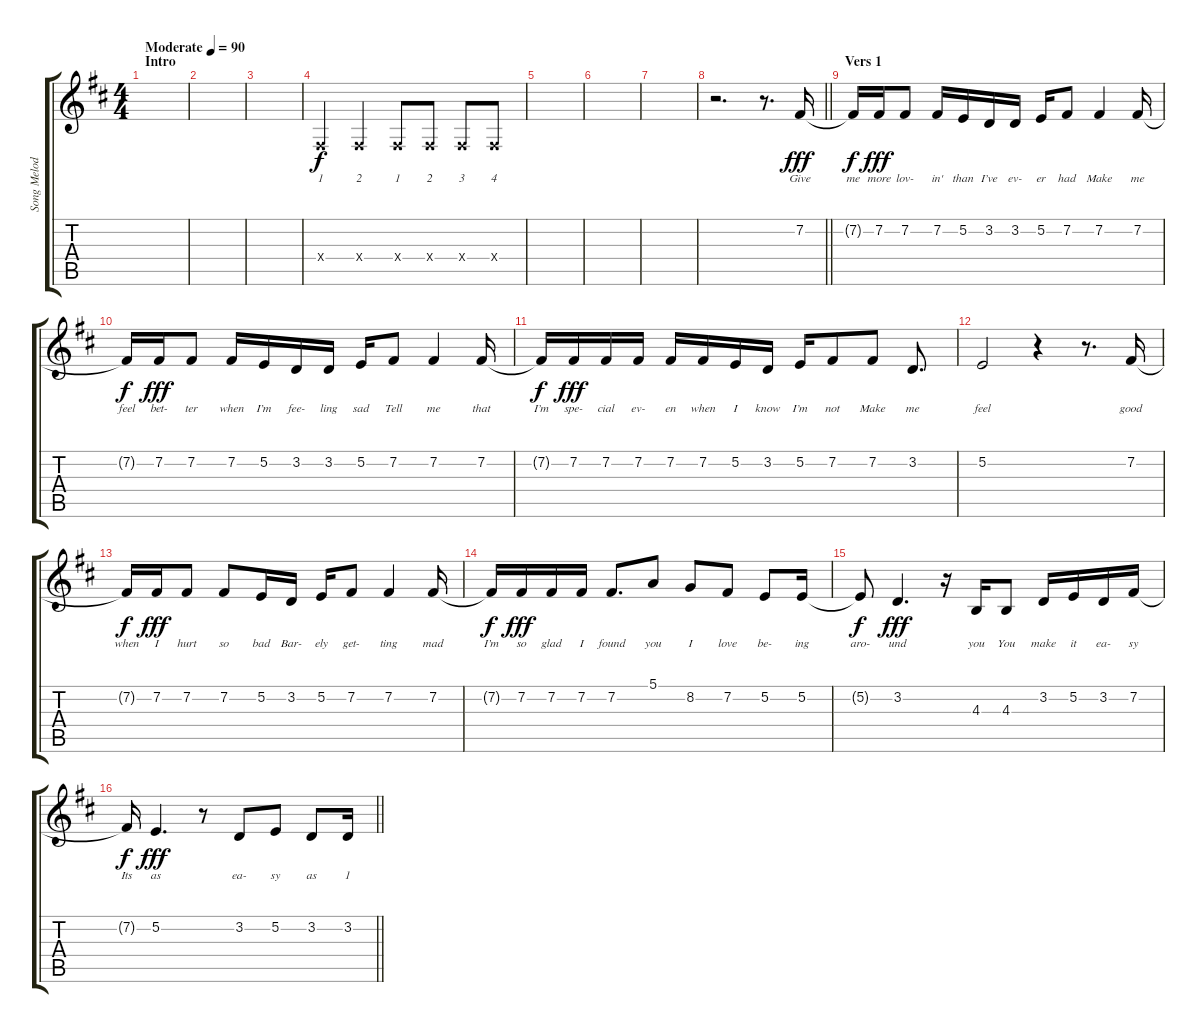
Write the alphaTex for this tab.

\track ("Song Melody" "Song Melod") {instrument viola}
\staff {score tabs}
\tuning (E4 B3 G3 D3 A2 E2) {hide}
\ts (4 4)
\section ("" "Intro")
\tempo (90 "Moderate")
\clef g2
\ks d
|
|
|
4.4{x}.4{lyrics (0 "1") lyrics (1 "") lyrics (2 "") lyrics (3 "") lyrics (4 "")} 4.4{x}.4{lyrics (0 "2") lyrics (1 "") lyrics (2 "") lyrics (3 "") lyrics (4 "")} 4.4{x}.8{lyrics (0 "1") lyrics (1 "") lyrics (2 "") lyrics (3 "") lyrics (4 "")} 4.4{x}.8{lyrics (0 "2") lyrics (1 "") lyrics (2 "") lyrics (3 "") lyrics (4 "")} 4.4{x}.8{lyrics (0 "3") lyrics (1 "") lyrics (2 "") lyrics (3 "") lyrics (4 "")} 4.4{x}.8{lyrics (0 "4") lyrics (1 "") lyrics (2 "") lyrics (3 "") lyrics (4 "")} |
|
|
|
\barLineRight lightlight
r.2{d} r.8{d} 7.2.16{lyrics (0 "Give") lyrics (1 "") lyrics (2 "") lyrics (3 "") lyrics (4 "") dy fff} |
\section ("" "Vers 1")
7.2{t}.16{lyrics (0 "me") lyrics (1 "") lyrics (2 "") lyrics (3 "") lyrics (4 "") dy f} 7.2.16{lyrics (0 "more") lyrics (1 "") lyrics (2 "") lyrics (3 "") lyrics (4 "") dy fff} 7.2.8{lyrics (0 "lov-") lyrics (1 "") lyrics (2 "") lyrics (3 "") lyrics (4 "")} 7.2.16{lyrics (0 "in'") lyrics (1 "") lyrics (2 "") lyrics (3 "") lyrics (4 "")} 5.2.16{lyrics (0 "than") lyrics (1 "") lyrics (2 "") lyrics (3 "") lyrics (4 "")} 3.2.16{lyrics (0 "I’ve") lyrics (1 "") lyrics (2 "") lyrics (3 "") lyrics (4 "")} 3.2.16{lyrics (0 "ev-") lyrics (1 "") lyrics (2 "") lyrics (3 "") lyrics (4 "")} 5.2.16{lyrics (0 "er") lyrics (1 "") lyrics (2 "") lyrics (3 "") lyrics (4 "")} 7.2.8{lyrics (0 "had") lyrics (1 "") lyrics (2 "") lyrics (3 "") lyrics (4 "")} 7.2.4{lyrics (0 "Make") lyrics (1 "") lyrics (2 "") lyrics (3 "") lyrics (4 "")} 7.2.16{lyrics (0 "me") lyrics (1 "") lyrics (2 "") lyrics (3 "") lyrics (4 "")} |
7.2{t}.16{lyrics (0 "feel") lyrics (1 "") lyrics (2 "") lyrics (3 "") lyrics (4 "") dy f} 7.2.16{lyrics (0 "bet-") lyrics (1 "") lyrics (2 "") lyrics (3 "") lyrics (4 "") dy fff} 7.2.8{lyrics (0 "ter") lyrics (1 "") lyrics (2 "") lyrics (3 "") lyrics (4 "")} 7.2.16{lyrics (0 "when") lyrics (1 "") lyrics (2 "") lyrics (3 "") lyrics (4 "")} 5.2.16{lyrics (0 "I’m") lyrics (1 "") lyrics (2 "") lyrics (3 "") lyrics (4 "")} 3.2.16{lyrics (0 "fee-") lyrics (1 "") lyrics (2 "") lyrics (3 "") lyrics (4 "")} 3.2.16{lyrics (0 "ling") lyrics (1 "") lyrics (2 "") lyrics (3 "") lyrics (4 "")} 5.2.16{lyrics (0 "sad") lyrics (1 "") lyrics (2 "") lyrics (3 "") lyrics (4 "")} 7.2.8{lyrics (0 "Tell") lyrics (1 "") lyrics (2 "") lyrics (3 "") lyrics (4 "")} 7.2.4{lyrics (0 "me") lyrics (1 "") lyrics (2 "") lyrics (3 "") lyrics (4 "")} 7.2.16{lyrics (0 "that") lyrics (1 "") lyrics (2 "") lyrics (3 "") lyrics (4 "")} |
7.2{t}.16{lyrics (0 "I’m") lyrics (1 "") lyrics (2 "") lyrics (3 "") lyrics (4 "") dy f} 7.2.16{lyrics (0 "spe-") lyrics (1 "") lyrics (2 "") lyrics (3 "") lyrics (4 "") dy fff} 7.2.16{lyrics (0 "cial") lyrics (1 "") lyrics (2 "") lyrics (3 "") lyrics (4 "")} 7.2.16{lyrics (0 "ev-") lyrics (1 "") lyrics (2 "") lyrics (3 "") lyrics (4 "")} 7.2.16{lyrics (0 "en") lyrics (1 "") lyrics (2 "") lyrics (3 "") lyrics (4 "")} 7.2.16{lyrics (0 "when") lyrics (1 "") lyrics (2 "") lyrics (3 "") lyrics (4 "")} 5.2.16{lyrics (0 "I") lyrics (1 "") lyrics (2 "") lyrics (3 "") lyrics (4 "")} 3.2.16{lyrics (0 "know") lyrics (1 "") lyrics (2 "") lyrics (3 "") lyrics (4 "")} 5.2.16{lyrics (0 "I’m") lyrics (1 "") lyrics (2 "") lyrics (3 "") lyrics (4 "")} 7.2.8{lyrics (0 "not") lyrics (1 "") lyrics (2 "") lyrics (3 "") lyrics (4 "")} 7.2.8{lyrics (0 "Make") lyrics (1 "") lyrics (2 "") lyrics (3 "") lyrics (4 "")} 3.2.8{d lyrics (0 "me") lyrics (1 "") lyrics (2 "") lyrics (3 "") lyrics (4 "")} |
5.2.2{lyrics (0 "feel") lyrics (1 "") lyrics (2 "") lyrics (3 "") lyrics (4 "")} r.4 r.8{d} 7.2.16{lyrics (0 "good") lyrics (1 "") lyrics (2 "") lyrics (3 "") lyrics (4 "")} |
7.2{t}.16{lyrics (0 "when") lyrics (1 "") lyrics (2 "") lyrics (3 "") lyrics (4 "") dy f} 7.2.16{lyrics (0 "I") lyrics (1 "") lyrics (2 "") lyrics (3 "") lyrics (4 "") dy fff} 7.2.8{lyrics (0 "hurt") lyrics (1 "") lyrics (2 "") lyrics (3 "") lyrics (4 "")} 7.2.8{lyrics (0 "so") lyrics (1 "") lyrics (2 "") lyrics (3 "") lyrics (4 "")} 5.2.16{lyrics (0 "bad") lyrics (1 "") lyrics (2 "") lyrics (3 "") lyrics (4 "")} 3.2.16{lyrics (0 "Bar-") lyrics (1 "") lyrics (2 "") lyrics (3 "") lyrics (4 "")} 5.2.16{lyrics (0 "ely") lyrics (1 "") lyrics (2 "") lyrics (3 "") lyrics (4 "")} 7.2.8{lyrics (0 "get-") lyrics (1 "") lyrics (2 "") lyrics (3 "") lyrics (4 "")} 7.2.4{lyrics (0 "ting") lyrics (1 "") lyrics (2 "") lyrics (3 "") lyrics (4 "")} 7.2.16{lyrics (0 "mad") lyrics (1 "") lyrics (2 "") lyrics (3 "") lyrics (4 "")} |
7.2{t}.16{lyrics (0 "I’m") lyrics (1 "") lyrics (2 "") lyrics (3 "") lyrics (4 "") dy f} 7.2.16{lyrics (0 "so") lyrics (1 "") lyrics (2 "") lyrics (3 "") lyrics (4 "") dy fff} 7.2.16{lyrics (0 "glad") lyrics (1 "") lyrics (2 "") lyrics (3 "") lyrics (4 "")} 7.2.16{lyrics (0 "I") lyrics (1 "") lyrics (2 "") lyrics (3 "") lyrics (4 "")} 7.2.8{d lyrics (0 "found") lyrics (1 "") lyrics (2 "") lyrics (3 "") lyrics (4 "")} 5.1.8{lyrics (0 "you") lyrics (1 "") lyrics (2 "") lyrics (3 "") lyrics (4 "")} 8.2.8{lyrics (0 "I") lyrics (1 "") lyrics (2 "") lyrics (3 "") lyrics (4 "")} 7.2.8{lyrics (0 "love") lyrics (1 "") lyrics (2 "") lyrics (3 "") lyrics (4 "")} 5.2.8{lyrics (0 "be-") lyrics (1 "") lyrics (2 "") lyrics (3 "") lyrics (4 "")} 5.2.16{lyrics (0 "ing") lyrics (1 "") lyrics (2 "") lyrics (3 "") lyrics (4 "")} |
5.2{t}.8{lyrics (0 "aro-") lyrics (1 "") lyrics (2 "") lyrics (3 "") lyrics (4 "") dy f} 3.2.4{d lyrics (0 "und") lyrics (1 "") lyrics (2 "") lyrics (3 "") lyrics (4 "") dy fff} r.16 4.3.16{lyrics (0 "you") lyrics (1 "") lyrics (2 "") lyrics (3 "") lyrics (4 "")} 4.3.8{lyrics (0 "You") lyrics (1 "") lyrics (2 "") lyrics (3 "") lyrics (4 "")} 3.2.16{lyrics (0 "make") lyrics (1 "") lyrics (2 "") lyrics (3 "") lyrics (4 "")} 5.2.16{lyrics (0 "it") lyrics (1 "") lyrics (2 "") lyrics (3 "") lyrics (4 "")} 3.2.16{lyrics (0 "ea-") lyrics (1 "") lyrics (2 "") lyrics (3 "") lyrics (4 "")} 7.2.16{lyrics (0 "sy") lyrics (1 "") lyrics (2 "") lyrics (3 "") lyrics (4 "")} |
\barLineRight lightlight
7.2{t}.16{lyrics (0 "Its") lyrics (1 "") lyrics (2 "") lyrics (3 "") lyrics (4 "") dy f} 5.2.4{d lyrics (0 "as") lyrics (1 "") lyrics (2 "") lyrics (3 "") lyrics (4 "") dy fff} r.8 3.2.8{lyrics (0 "ea-") lyrics (1 "") lyrics (2 "") lyrics (3 "") lyrics (4 "")} 5.2.8{lyrics (0 "sy") lyrics (1 "") lyrics (2 "") lyrics (3 "") lyrics (4 "")} 3.2.8{lyrics (0 "as") lyrics (1 "") lyrics (2 "") lyrics (3 "") lyrics (4 "")} 3.2.16{lyrics (0 "1") lyrics (1 "") lyrics (2 "") lyrics (3 "") lyrics (4 "")}
